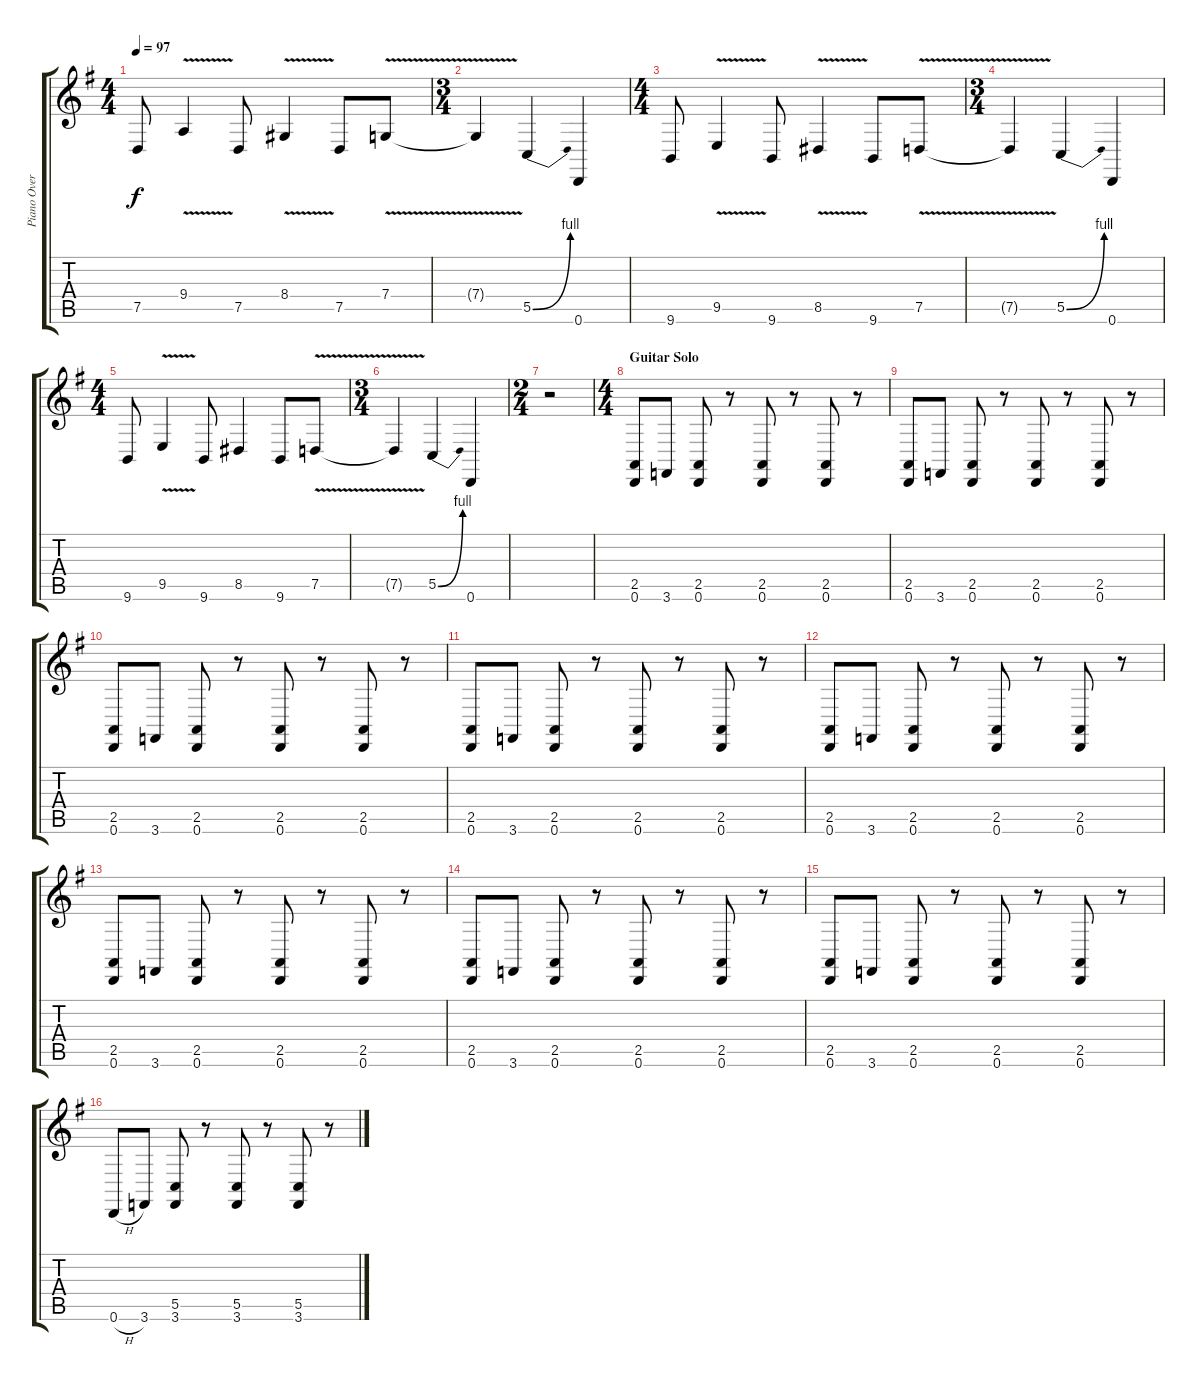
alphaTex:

\track ("Piano Over Dub" "Piano Over") {instrument acousticgrandpiano}
\staff {score tabs}
\tuning (D4 A3 F3 C3 G2 D2) {hide}
\ts (4 4)
\tempo 97
\clef g2
\ks g
7.5.8{dy f} 9.4{v}.4 7.5.8 8.4{v}.4 7.5.8 7.4{v}.8 |
\ts (3 4)
7.4{t}.4 5.5{be (bend 0 0 60 4)}.4 0.6.4 |
\ts (4 4)
9.6.8 9.5{v}.4 9.6.8 8.5{v}.4 9.6.8 7.5{v}.8 |
\ts (3 4)
7.5{t}.4 5.5{be (bend 0 0 60 4)}.4 0.6.4 |
\ts (4 4)
9.6.8 9.5{v}.4 9.6.8 8.5.4 9.6.8 7.5{v}.8 |
\ts (3 4)
7.5{t}.4 5.5{be (bend 0 0 60 4)}.4 0.6.4 |
\ts (2 4)
r.2 |
\ts (4 4)
\section ("" "Guitar Solo")
(2.5 0.6).8 3.6.8 (2.5 0.6).8 r.8 (2.5 0.6).8 r.8 (2.5 0.6).8 r.8 |
(2.5 0.6).8 3.6.8 (2.5 0.6).8 r.8 (2.5 0.6).8 r.8 (2.5 0.6).8 r.8 |
(2.5 0.6).8 3.6.8 (2.5 0.6).8 r.8 (2.5 0.6).8 r.8 (2.5 0.6).8 r.8 |
(2.5 0.6).8 3.6.8 (2.5 0.6).8 r.8 (2.5 0.6).8 r.8 (2.5 0.6).8 r.8 |
(2.5 0.6).8 3.6.8 (2.5 0.6).8 r.8 (2.5 0.6).8 r.8 (2.5 0.6).8 r.8 |
(2.5 0.6).8 3.6.8 (2.5 0.6).8 r.8 (2.5 0.6).8 r.8 (2.5 0.6).8 r.8 |
(2.5 0.6).8 3.6.8 (2.5 0.6).8 r.8 (2.5 0.6).8 r.8 (2.5 0.6).8 r.8 |
(2.5 0.6).8 3.6.8 (2.5 0.6).8 r.8 (2.5 0.6).8 r.8 (2.5 0.6).8 r.8 |
0.6{h}.8 3.6.8 (5.5 3.6).8 r.8 (5.5 3.6).8 r.8 (5.5 3.6).8 r.8
